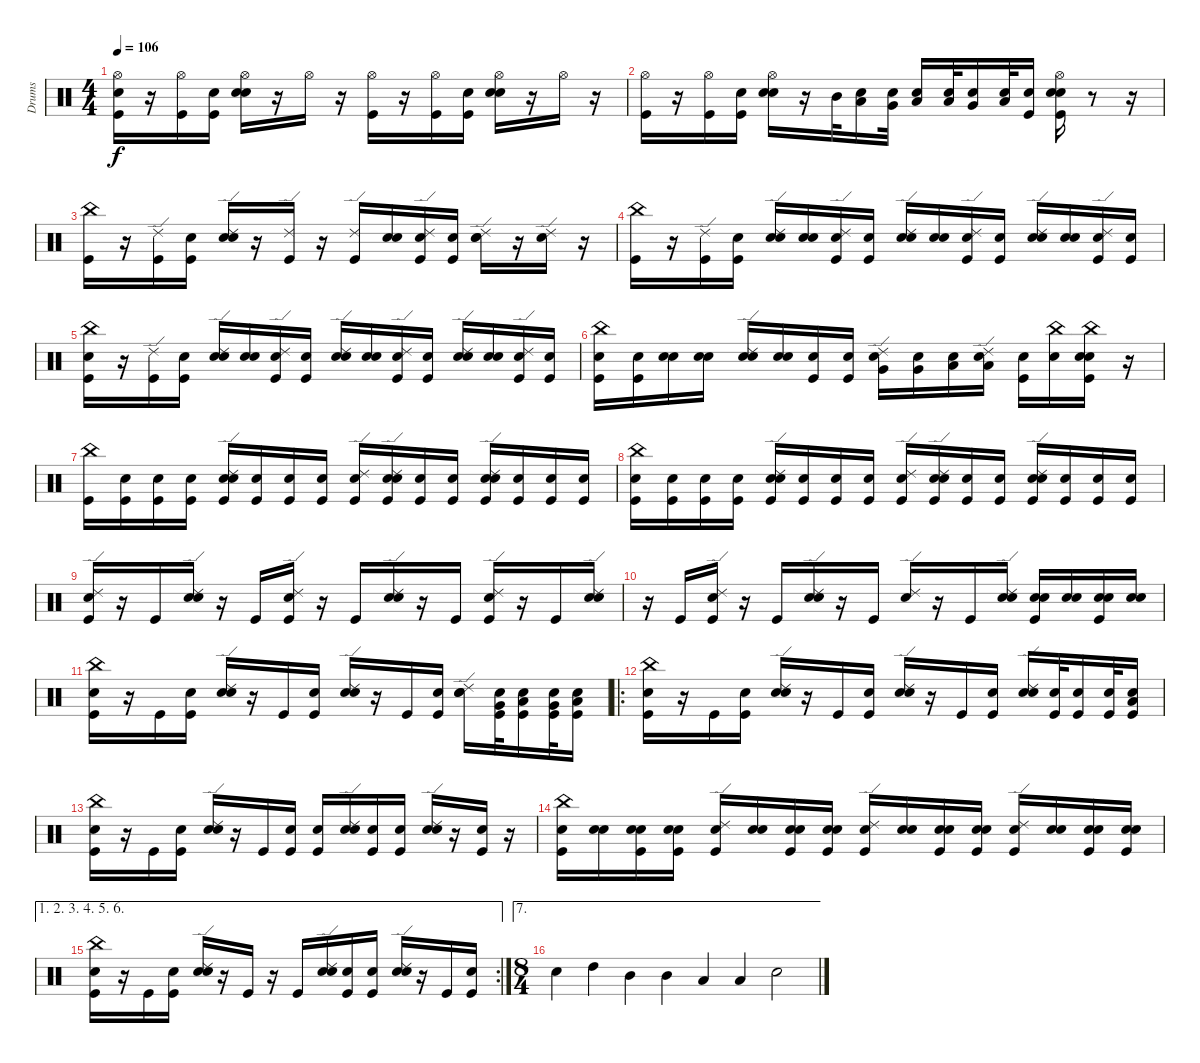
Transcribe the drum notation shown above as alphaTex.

\track ("Drums" "Drums") {instrument percussion}
\staff {score}
\articulation defaults
\ts (4 4)
\tempo 106
\clef neutral
\ks c
("Snare (hit)" "Kick (hit)" "Hi-Hat (open)").16{dy f} r.16 ("Kick (hit)" "Hi-Hat (open)").16 ("Snare (hit)" "Kick (hit)").16 ("Snare (hit)" "Snare (hit) 2" "Hi-Hat (open)").16 r.16 "Hi-Hat (open)".16 r.16 ("Kick (hit)" "Hi-Hat (open)").16 r.16 ("Kick (hit)" "Hi-Hat (open)").16 ("Snare (hit)" "Kick (hit)").16 ("Snare (hit)" "Snare (hit) 2" "Hi-Hat (open)").16 r.16 "Hi-Hat (open)".16 r.16 |
("Kick (hit)" "Hi-Hat (open)").16 r.16 ("Kick (hit)" "Hi-Hat (open)").16 ("Snare (hit)" "Kick (hit)").16 ("Snare (hit)" "Snare (hit) 2" "Hi-Hat (open)").16 r.16 "Mid Tom (hit)".32 ("Snare (hit)" "Low Tom (hit)").16 ("Snare (hit)" "Very Low Tom (hit)").32 ("Snare (hit)" "Low Floor Tom (hit)").16 ("Snare (hit)" "Low Tom (hit)").32 ("Snare (hit)" "Very Low Tom (hit)").16 ("Snare (hit)" "Low Floor Tom (hit)").32 ("Snare (hit)" "Kick (hit)").16 ("Snare (hit)" "Kick (hit)" "Snare (hit) 2" "Hi-Hat (open)").16 r.8 r.16 |
("Kick (hit)" "China (hit)").16 r.16 ("Kick (hit)" "Ride (edge) 2").16 ("Snare (hit)" "Kick (hit)").16 ("Snare (hit)" "Snare (hit) 2" "Ride (edge) 2").16 r.16 ("Kick (hit)" "Ride (edge) 2").16 r.16 ("Kick (hit)" "Ride (edge) 2").16 ("Snare (hit)" "Snare (hit) 2").16 ("Snare (hit)" "Kick (hit)" "Ride (edge) 2").16 ("Snare (hit)" "Kick (hit)").16 ("Snare (hit)" "Snare (hit) 2" "Ride (edge) 2").16 r.16 ("Snare (hit) 2" "Ride (edge) 2").16 r.16 |
("Kick (hit)" "China (hit)").16 r.16 ("Kick (hit)" "Ride (edge) 2").16 ("Snare (hit)" "Kick (hit)").16 ("Snare (hit)" "Snare (hit) 2" "Ride (edge) 2").16 ("Snare (hit)" "Snare (hit) 2").16 ("Snare (hit)" "Kick (hit)" "Ride (edge) 2").16 ("Snare (hit)" "Kick (hit)").16 ("Snare (hit)" "Snare (hit) 2" "Ride (edge) 2").16 ("Snare (hit)" "Snare (hit) 2").16 ("Snare (hit)" "Kick (hit)" "Ride (edge) 2").16 ("Snare (hit)" "Kick (hit)").16 ("Snare (hit)" "Snare (hit) 2" "Ride (edge) 2").16 ("Snare (hit)" "Snare (hit) 2").16 ("Snare (hit)" "Kick (hit)" "Ride (edge) 2").16 ("Snare (hit)" "Kick (hit)").16 |
("Snare (hit)" "Kick (hit)" "China (hit)").16 r.16 ("Kick (hit)" "Ride (edge) 2").16 ("Snare (hit)" "Kick (hit)").16 ("Snare (hit)" "Snare (hit) 2" "Ride (edge) 2").16 ("Snare (hit)" "Snare (hit) 2").16 ("Snare (hit)" "Kick (hit)" "Ride (edge) 2").16 ("Snare (hit)" "Kick (hit)").16 ("Snare (hit)" "Snare (hit) 2" "Ride (edge) 2").16 ("Snare (hit)" "Snare (hit) 2").16 ("Snare (hit)" "Kick (hit)" "Ride (edge) 2").16 ("Snare (hit)" "Kick (hit)").16 ("Snare (hit)" "Snare (hit) 2" "Ride (edge) 2").16 ("Snare (hit)" "Snare (hit) 2").16 ("Snare (hit)" "Kick (hit)" "Ride (edge) 2").16 ("Snare (hit)" "Kick (hit)").16 |
("Snare (hit)" "Kick (hit)" "China (hit)").16 ("Snare (hit)" "Kick (hit)").16 ("Snare (hit)" "Snare (hit) 2").16 ("Snare (hit)" "Snare (hit) 2").16 ("Snare (hit)" "Snare (hit) 2" "Ride (edge) 2").16 ("Snare (hit)" "Snare (hit) 2").16 ("Snare (hit)" "Kick (hit)").16 ("Snare (hit)" "Kick (hit)").16 ("Snare (hit)" "Very Low Tom (hit)" "Ride (edge) 2").16 ("Snare (hit)" "Very Low Tom (hit)").16 ("Snare (hit)" "Low Floor Tom (hit)").16 ("Snare (hit)" "Low Floor Tom (hit)" "Ride (edge) 2").16 ("Snare (hit)" "Kick (hit)").16 ("Snare (hit)" "China (hit)").16 ("Snare (hit)" "Kick (hit)" "Snare (hit) 2" "China (hit)").16 r.16 |
("Kick (hit)" "China (hit)").16 ("Snare (hit)" "Kick (hit)").16 ("Snare (hit)" "Kick (hit)").16 ("Snare (hit)" "Kick (hit)").16 ("Snare (hit)" "Kick (hit)" "Snare (hit) 2" "Ride (edge) 2").16 ("Snare (hit)" "Kick (hit)").16 ("Snare (hit)" "Kick (hit)").16 ("Snare (hit)" "Kick (hit)").16 ("Snare (hit)" "Kick (hit)" "Ride (edge) 2").16 ("Snare (hit)" "Kick (hit)" "Snare (hit) 2" "Ride (edge) 2").16 ("Snare (hit)" "Kick (hit)").16 ("Snare (hit)" "Kick (hit)").16 ("Snare (hit)" "Kick (hit)" "Snare (hit) 2" "Ride (edge) 2").16 ("Snare (hit)" "Kick (hit)").16 ("Snare (hit)" "Kick (hit)").16 ("Snare (hit)" "Kick (hit)").16 |
("Snare (hit)" "Kick (hit)" "China (hit)").16 ("Snare (hit)" "Kick (hit)").16 ("Snare (hit)" "Kick (hit)").16 ("Snare (hit)" "Kick (hit)").16 ("Snare (hit)" "Kick (hit)" "Snare (hit) 2" "Ride (edge) 2").16 ("Snare (hit)" "Kick (hit)").16 ("Snare (hit)" "Kick (hit)").16 ("Snare (hit)" "Kick (hit)").16 ("Snare (hit)" "Kick (hit)" "Ride (edge) 2").16 ("Snare (hit)" "Kick (hit)" "Snare (hit) 2" "Ride (edge) 2").16 ("Snare (hit)" "Kick (hit)").16 ("Snare (hit)" "Kick (hit)").16 ("Snare (hit)" "Kick (hit)" "Snare (hit) 2" "Ride (edge) 2").16 ("Snare (hit)" "Kick (hit)").16 ("Snare (hit)" "Kick (hit)").16 ("Snare (hit)" "Kick (hit)").16 |
("Snare (hit)" "Kick (hit)" "Ride (edge) 2").16 r.16 "Kick (hit)".16 ("Snare (hit)" "Snare (hit) 2" "Ride (edge) 2").16 r.16 "Kick (hit)".16 ("Snare (hit)" "Kick (hit)" "Ride (edge) 2").16 r.16 "Kick (hit)".16 ("Snare (hit)" "Snare (hit) 2" "Ride (edge) 2").16 r.16 "Kick (hit)".16 ("Snare (hit)" "Kick (hit)" "Ride (edge) 2").16 r.16 "Kick (hit)".16 ("Snare (hit)" "Snare (hit) 2" "Ride (edge) 2").16 |
r.16 "Kick (hit)".16 ("Snare (hit)" "Kick (hit)" "Ride (edge) 2").16 r.16 "Kick (hit)".16 ("Snare (hit)" "Snare (hit) 2" "Ride (edge) 2").16 r.16 "Kick (hit)".16 ("Snare (hit)" "Ride (edge) 2").16 r.16 "Kick (hit)".16 ("Snare (hit)" "Snare (hit) 2" "Ride (edge) 2").16 ("Snare (hit)" "Kick (hit)" "Snare (hit) 2").16 ("Snare (hit)" "Snare (hit) 2").16 ("Snare (hit)" "Kick (hit)" "Snare (hit) 2").16 ("Snare (hit)" "Snare (hit) 2").16 |
("Snare (hit)" "Kick (hit)" "China (hit)").16 r.16 "Kick (hit)".16 ("Snare (hit)" "Kick (hit)").16 ("Snare (hit)" "Snare (hit) 2" "Ride (edge) 2").16 r.16 "Kick (hit)".16 ("Snare (hit)" "Kick (hit)").16 ("Snare (hit)" "Snare (hit) 2" "Ride (edge) 2").16 r.16 "Kick (hit)".16 ("Snare (hit)" "Kick (hit)").16 ("Snare (hit)" "Snare (hit) 2" "Ride (edge) 2").16 ("Snare (hit)" "Kick (hit)" "Very Low Tom (hit)").32 ("Snare (hit)" "Kick (hit)" "Low Tom (hit)").16 ("Snare (hit)" "Kick (hit)" "Very Low Tom (hit)").32 ("Snare (hit)" "Kick (hit)" "Low Floor Tom (hit)").16 |
\ro
("Snare (hit)" "Kick (hit)" "China (hit)").16 r.16 "Kick (hit)".16 ("Snare (hit)" "Kick (hit)").16 ("Snare (hit)" "Snare (hit) 2" "Ride (edge) 2").16 r.16 "Kick (hit)".16 ("Snare (hit)" "Kick (hit)").16 ("Snare (hit)" "Snare (hit) 2" "Ride (edge) 2").16 r.16 "Kick (hit)".16 ("Snare (hit)" "Kick (hit)").16 ("Snare (hit)" "Snare (hit) 2" "Ride (edge) 2").16 ("Snare (hit)" "Kick (hit)").32 ("Snare (hit)" "Kick (hit)").16 ("Snare (hit)" "Kick (hit)").32 ("Snare (hit)" "Kick (hit)" "Low Floor Tom (hit)").16 |
("Snare (hit)" "Kick (hit)" "China (hit)").16 r.16 "Kick (hit)".16 ("Snare (hit)" "Kick (hit)").16 ("Snare (hit)" "Snare (hit) 2" "Ride (edge) 2").16 r.16 "Kick (hit)".16 ("Snare (hit)" "Kick (hit)").16 ("Snare (hit)" "Kick (hit)").16 ("Snare (hit)" "Snare (hit) 2" "Ride (edge) 2").16 ("Snare (hit)" "Kick (hit)").16 ("Snare (hit)" "Kick (hit)").16 ("Snare (hit)" "Snare (hit) 2" "Ride (edge) 2").16 r.16 ("Kick (hit)" "Snare (hit) 2").16 r.16 |
("Kick (hit)" "Snare (hit) 2" "China (hit)").16 ("Snare (hit)" "Snare (hit) 2").16 ("Snare (hit)" "Kick (hit)" "Snare (hit) 2").16 ("Snare (hit)" "Kick (hit)" "Snare (hit) 2").16 ("Snare (hit)" "Kick (hit)" "Ride (edge) 2").16 ("Snare (hit)" "Snare (hit) 2").16 ("Snare (hit)" "Kick (hit)" "Snare (hit) 2").16 ("Snare (hit)" "Kick (hit)" "Snare (hit) 2").16 ("Snare (hit)" "Kick (hit)" "Ride (edge) 2").16 ("Snare (hit)" "Snare (hit) 2").16 ("Snare (hit)" "Kick (hit)" "Snare (hit) 2").16 ("Snare (hit)" "Kick (hit)" "Snare (hit) 2").16 ("Snare (hit)" "Kick (hit)" "Ride (edge) 2").16 ("Snare (hit)" "Snare (hit) 2").16 ("Snare (hit)" "Kick (hit)" "Snare (hit) 2").16 ("Snare (hit)" "Kick (hit)" "Snare (hit) 2").16 |
\ae (1 2 3 4 5 6)
\rc 2
("Snare (hit)" "Kick (hit)" "China (hit)").16 r.16 "Kick (hit)".16 ("Snare (hit)" "Kick (hit)").16 ("Snare (hit)" "Snare (hit) 2" "Ride (edge) 2").16 r.16 "Kick (hit)".16 r.16 "Kick (hit)".16 ("Snare (hit)" "Snare (hit) 2" "Ride (edge) 2").16 ("Snare (hit)" "Kick (hit)").16 ("Snare (hit)" "Kick (hit)").16 ("Snare (hit)" "Snare (hit) 2" "Ride (edge) 2").16 r.16 "Kick (hit)".16 ("Snare (hit)" "Kick (hit)").16 |
\ae 7
\ts (8 4)
"Snare (hit) 2".4 "High Tom (hit)".4 "Mid Tom (hit)".4 "Mid Tom (hit)".4 "Low Tom (hit)".4 "Low Tom (hit)".4 "Snare (hit) 2".2
